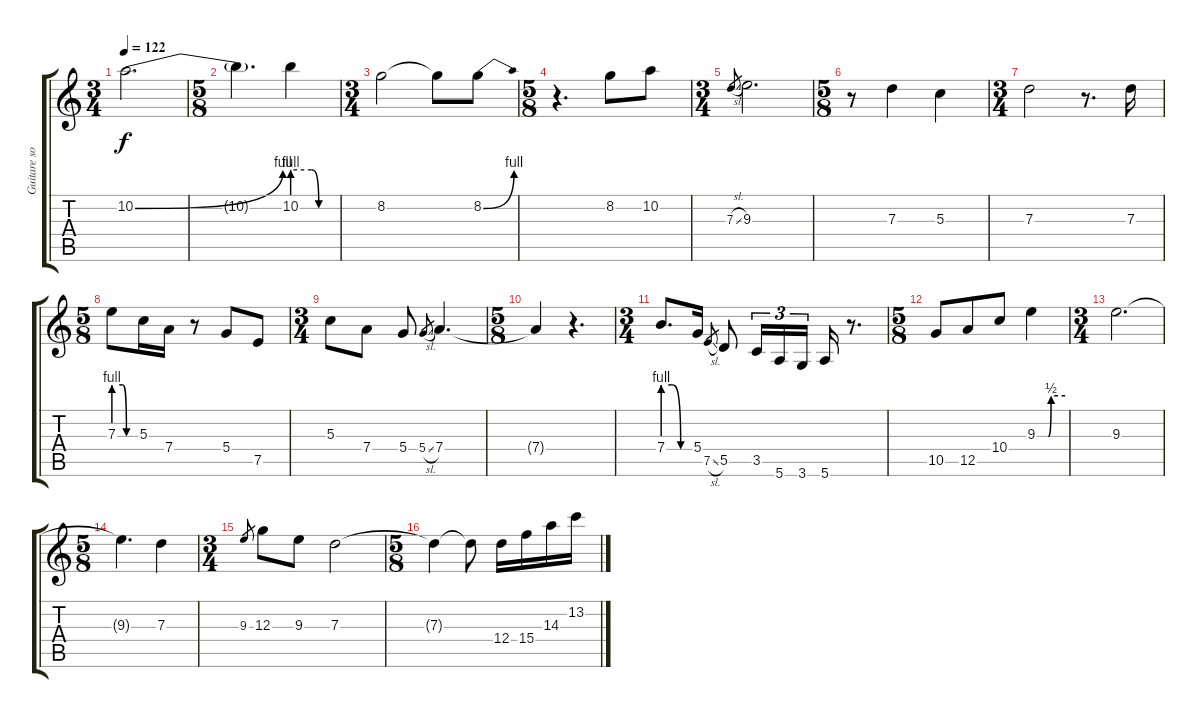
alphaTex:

\track ("Guitare solo" "Guitare so") {instrument distortionguitar}
\staff {score tabs}
\tuning (E4 B3 G3 D3 A2 E2) {hide}
\ts (3 4)
\tempo 122
\clef g2
\ks c
10.2{be (bend 0 0 60 4)}.2{d dy f} |
\ts (5 8)
10.2{t}.4{d} 10.2{be (custom 0 4 26 4 36 0 60 0)}.4 |
\ts (3 4)
8.2.2 8.2{t}.8 8.2{be (bend 0 0 60 4)}.8 |
\ts (5 8)
r.4{d} 8.2.8 10.2.8 |
\ts (3 4)
7.3{sl}.8{gr} 9.3.2{d} |
\ts (5 8)
r.8 7.3.4 5.3.4 |
\ts (3 4)
7.3.2 r.8{d} 7.3.16 |
\ts (5 8)
7.3{be (custom 0 4 25 4 35 0 60 0)}.8 5.3.16 7.4.16 r.8 5.4.8 7.5.8 |
\ts (3 4)
5.3.8 7.4.8 5.4.8 5.4{sl}.8{gr} 7.4.4{d} |
\ts (5 8)
7.4{t}.4 r.4{d} |
\ts (3 4)
7.4{be (custom 0 4 20 4 40 0 60 0)}.8{d} 5.4.16 7.5{sl}.8{gr} 5.5.8 3.5.16{tu (3 2)} 5.6.16{tu (3 2)} 3.6.16{tu (3 2)} 5.6.16 r.8{d} |
\ts (5 8)
10.5.8 12.5.8 10.4.8 9.3{be (custom 0 0 24 0 30 2 60 2)}.4 |
\ts (3 4)
9.3.2{d} |
\ts (5 8)
9.3{t}.4{d} 7.3.4 |
\ts (3 4)
9.3.8{gr} 12.3.8 9.3.8 7.3.2 |
\ts (5 8)
7.3{t}.4 7.3{t}.8 12.4.16 15.4.16 14.3.16 13.2.16
